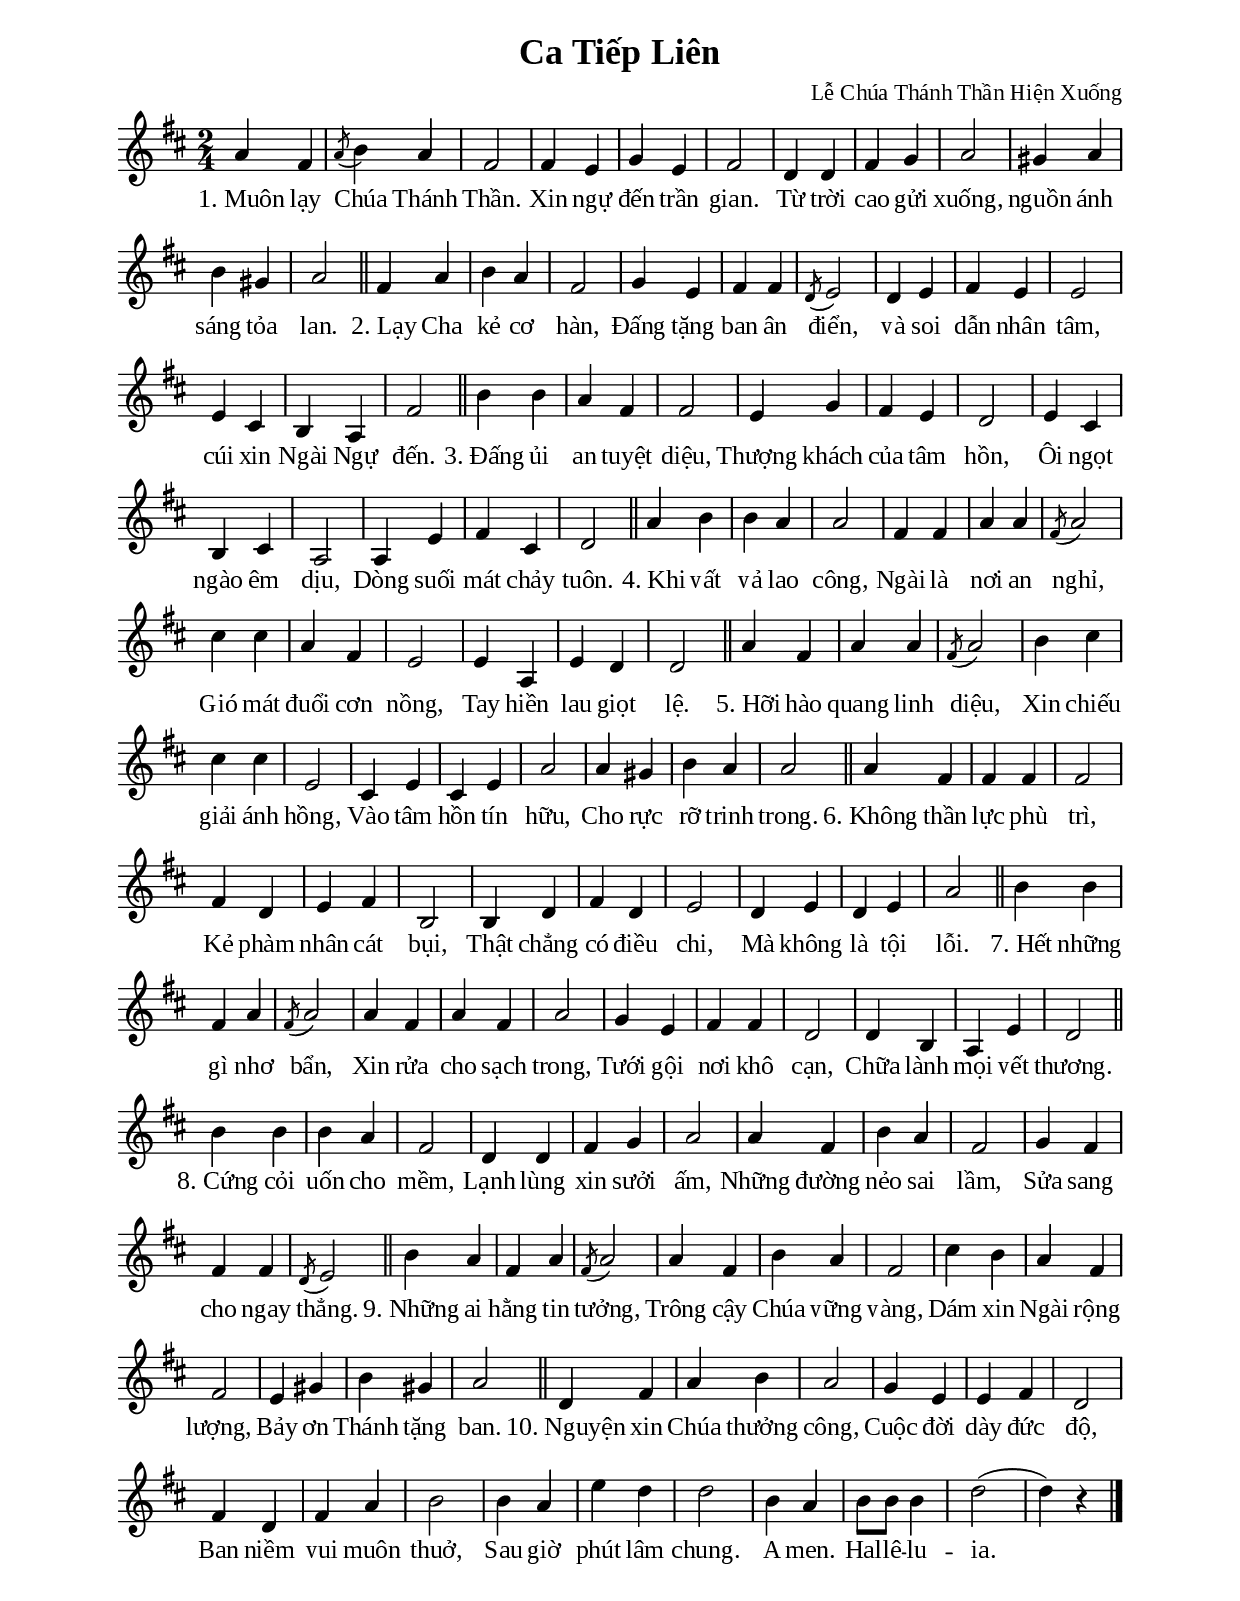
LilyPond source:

% Cài đặt chung
\version "2.20.0"
\include "english.ly"

\header {
  title = "Ca Tiếp Liên"
  composer = "Lễ Chúa Thánh Thần Hiện Xuống"
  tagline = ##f
}

global = {
  \key d \major
  \time 2/4
}

\paper {
  #(set-paper-size "a4")
  top-margin = 20\mm
  bottom-margin = 15\mm
  left-margin = 20\mm
  right-margin = 20\mm
  indent = #0
  #(define fonts
	 (make-pango-font-tree "Liberation Serif"
	 		       "Liberation Serif"
			       "Liberation Serif"
			       (/ 20 20)))
  print-page-number = #f
}

% Nhạc điệp khúc
sopChorus = \relative c'' {
  \override Score.BarNumber.break-visibility = ##(#f #f #f)
  a4 fs |
  \acciaccatura a8 b4 a |
  fs2 |
  fs4 e |
  g e |
  fs2 |
  d4 d |
  fs g |
  a2 |
  gs4 a |
  b gs |
  a2 \bar "||"
  fs4 a |
  b a |
  fs2 |
  g4 e |
  fs fs |
  \acciaccatura d8 e2 |
  d4 e |
  fs e |
  e2 |
  e4 cs |
  b a |
  fs'2 \bar "||"
  b4 b |
  a fs |
  fs2 |
  e4 g |
  fs4 e |
  d2 |
  e4 cs |
  b cs |
  a2 |
  a4 e' |
  fs cs |
  d2 \bar "||"
  a'4 b |
  b a |
  a2 |
  fs4 fs |
  a a |
  \acciaccatura fs8 a2 |
  cs4 cs |
  a fs |
  e2 |
  e4 a, |
  e' d |
  d2 \bar "||"
  a'4 fs |
  a a |
  \acciaccatura fs8 a2 |
  b4 cs |
  cs cs |
  e,2 |
  cs4 e |
  cs e |
  a2 |
  a4 gs |
  b a |
  a2 \bar "||"
  a4 fs |
  fs fs |
  fs2 |
  fs4 d |
  e fs |
  b,2 |
  b4 d |
  fs d |
  e2 |
  d4 e |
  d e |
  a2 \bar "||"
  b4 b |
  fs a |
  \acciaccatura fs8 a2 |
  a4 fs |
  a fs |
  a2 |
  g4 e |
  fs fs |
  d2 |
  d4 b |
  a e' |
  d2 \bar "||"
  b'4 b |
  b a |
  fs2 |
  d4 d |
  fs g |
  a2 |
  a4 fs |
  b a |
  fs2 |
  g4 fs |
  fs fs |
  \acciaccatura d8 e2 \bar "||"
  b'4 a |
  fs a |
  \acciaccatura fs8 a2 |
  a4 fs |
  b a |
  fs2 |
  cs'4 b |
  a fs |
  fs2 |
  e4 gs |
  b gs |
  a2 \bar "||"
  d,4 fs |
  a b |
  a2 |
  g4 e |
  e fs |
  d2 |
  fs4 d |
  fs a |
  b2 |
  b4 a |
  e' d |
  d2 |
  b4 a |
  b8 b b4 |
  d2 ( |
  d4) r \bar "|."
}

% Lời điệp khúc
choruslyricA = \lyricmode {
  "1. Muôn" lạy Chúa Thánh Thần. Xin ngự đến trần gian.
  Từ trời cao gửi xuống, nguồn ánh sáng tỏa lan.
  "2. Lạy" Cha kẻ cơ hàn,
  Đấng tặng ban ân điển,
  và soi dẫn nhân tâm,
  cúi xin Ngài Ngự đến.
  "3. Đấng" ủi an tuyệt diệu,
  Thượng khách của tâm hồn,
  Ôi ngọt ngào êm dịu,
  Dòng suối mát chảy tuôn.
  "4. Khi" vất vả lao công,
  Ngài là nơi an nghỉ,
  Gió mát đuổi cơn nồng,
  Tay hiền lau giọt lệ.
  "5. Hỡi" hào quang linh diệu,
  Xin chiếu giải ánh hồng,
  Vào tâm hồn tín hữu,
  Cho rực rỡ trinh trong.
  "6. Không" thần lực phù trì,
  Kẻ phàm nhân cát bụi,
  Thật chẳng có điều chi,
  Mà không là tội lỗi.
  "7. Hết" những gì nhơ bẩn,
  Xin rửa cho sạch trong,
  Tưới gội nơi khô cạn,
  Chữa lành mọi vết thương.
  "8. Cứng" cỏi uốn cho mềm,
  Lạnh lùng xin sưởi ấm,
  Những đường nẻo sai lầm,
  Sửa sang cho ngay thẳng.
  "9. Những" ai hằng tin tưởng,
  Trông cậy Chúa vững vàng,
  Dám xin Ngài rộng lượng,
  Bảy ơn Thánh tặng ban.
  "10. Nguyện" xin Chúa thưởng công,
  Cuộc đời dày đức độ,
  Ban niềm vui muôn thuở,
  Sau giờ phút lâm chung.
  A -- men. Hal -- lê -- lu -- ia.
}

% Bố trí
\score {
  \new ChoirStaff <<
    \new Staff = chorus <<
      \new Voice = "sopranos" {
        \global \stemNeutral \sopChorus
      }
    >>
    \new Lyrics \lyricsto sopranos \choruslyricA
  >>
}
